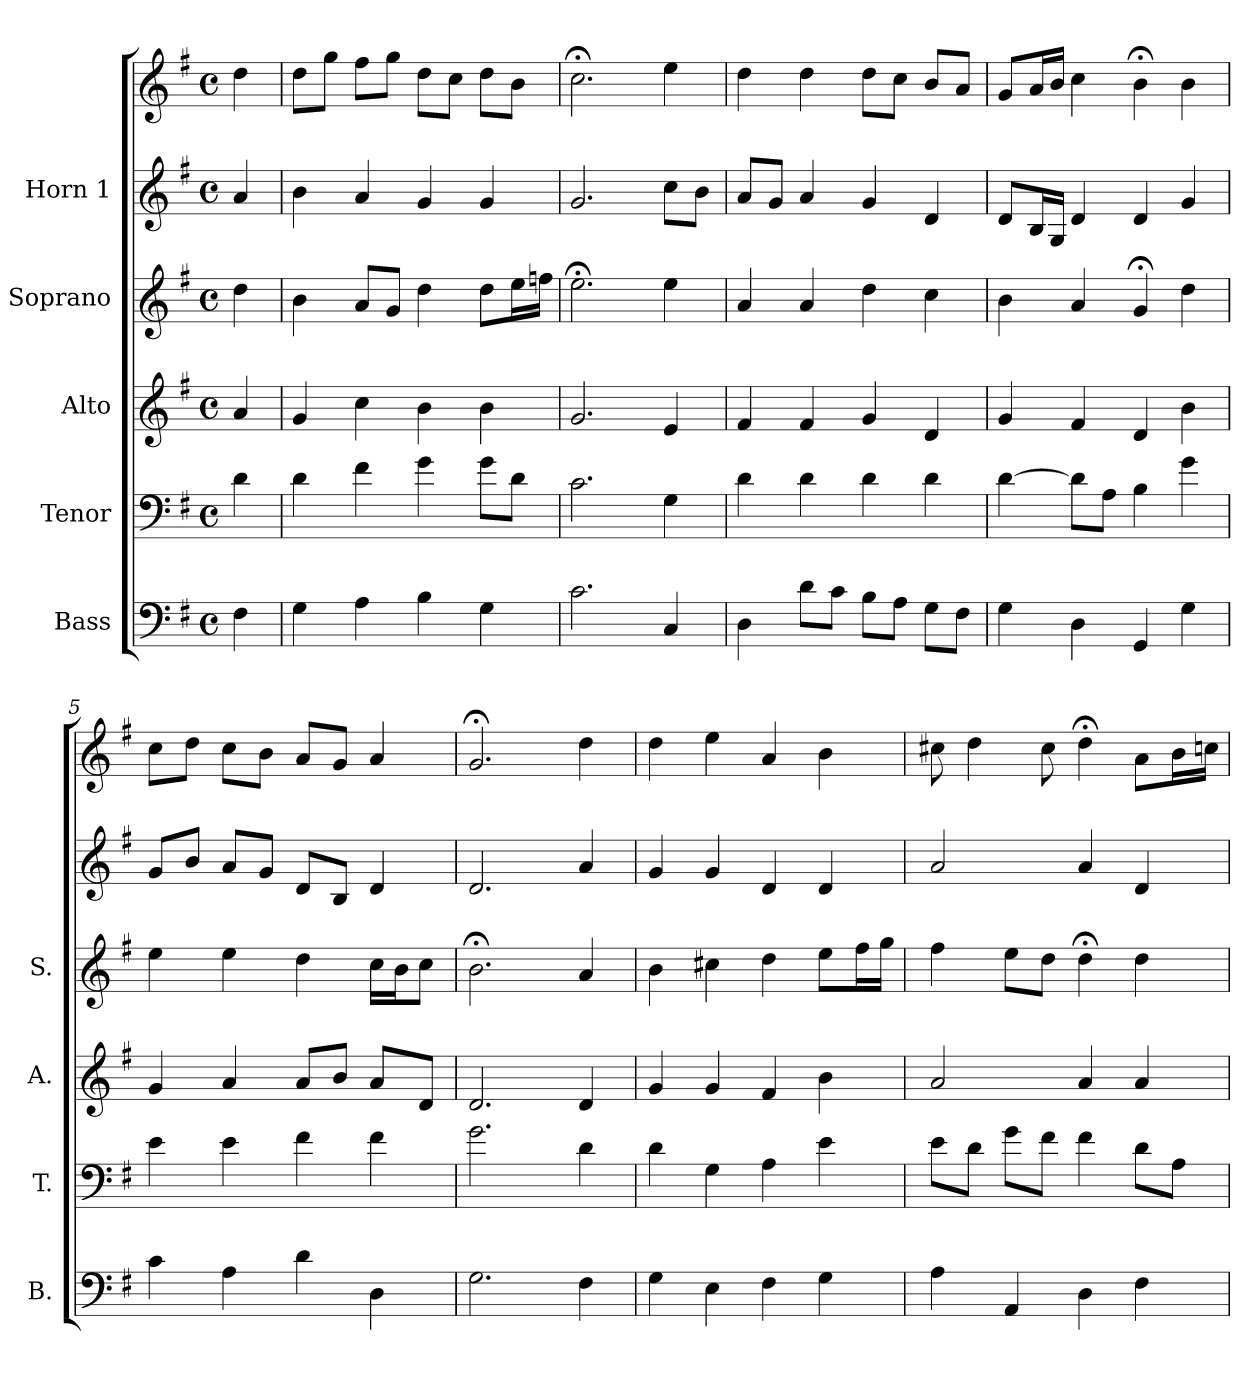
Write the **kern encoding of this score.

**kern	**kern	**kern	**kern	**kern	**kern
*part5	*part4	*part3	*part2	*part1	*part1
*staff6	*staff5	*staff4	*staff3	*staff2	*staff1
*I"Bass	*I"Tenor	*I"Alto	*I"Soprano	*I"Horn 1	*
*I'B.	*I'T.	*I'A.	*I'S.	*	*
*clefF4	*clefF4	*clefG2	*clefG2	*clefG2	*clefG2
*k[f#]	*k[f#]	*k[f#]	*k[f#]	*k[f#]	*k[f#]
*G:	*G:	*G:	*G:	*G:	*G:
*M4/4	*M4/4	*M4/4	*M4/4	*M4/4	*M4/4
*met(c)	*met(c)	*met(c)	*met(c)	*met(c)	*met(c)
=	=	=	=	=	=
4F#\	4d\	4a/	4dd\	4a/	4dd\
=1	=1	=1	=1	=1	=1
4G\	4d\	4g/	4b\	4b\	8dd\L
.	.	.	.	.	8gg\J
4A\	4f#\	4cc\	8a/L	4a/	8ff#\L
.	.	.	8g/J	.	8gg\J
4B\	4g\	4b\	4dd\	4g/	8dd\L
.	.	.	.	.	8cc\J
4G\	8g\L	4b\	8dd\L	4g/	8dd\L
.	8d\J	.	16ee\L	.	8b\J
.	.	.	16ffn\JJ	.	.
=2	=2	=2	=2	=2	=2
2.c\	2.c\	2.g/	2.ee;<\	2.g/	2.cc;<\
4C/	4G\	4e/	4ee\	8cc\L	4ee\
.	.	.	.	8b\J	.
=3	=3	=3	=3	=3	=3
4D\	4d\	4f#/	4a/	8a/L	4dd\
.	.	.	.	8g/J	.
8d\L	4d\	4f#/	4a/	4a/	4dd\
8c\J	.	.	.	.	.
8B\L	4d\	4g/	4dd\	4g/	8dd\L
8A\J	.	.	.	.	8cc\J
8G\L	4d\	4d/	4cc\	4d/	8b/L
8F#\J	.	.	.	.	8a/J
!!LO:LB:g=z
=4	=4	=4	=4	=4	=4
4G\	[4d\	4g/	4b\	8d/L	8g/L
.	.	.	.	16B/L	16a/L
.	.	.	.	16G/JJ	16b/JJ
4D\	8d\L]	4f#/	4a/	4d/	4cc\
.	8A\J	.	.	.	.
4GG/	4B\	4d/	4g;</	4d/	4b;<\
4G\	4g\	4b\	4dd\	4g/	4b\
=5	=5	=5	=5	=5	=5
4c\	4e\	4g/	4ee\	8g/L	8cc\L
.	.	.	.	8b/J	8dd\J
4A\	4e\	4a/	4ee\	8a/L	8cc\L
.	.	.	.	8g/J	8b\J
4d\	4f#\	8a/L	4dd\	8d/L	8a/L
.	.	8b/J	.	8B/J	8g/J
4D\	4f#\	8a/L	16cc\LL	4d/	4a/
.	.	.	16b\J	.	.
.	.	8d/J	8cc\J	.	.
=6	=6	=6	=6	=6	=6
2.G\	2.g\	2.d/	2.b;<\	2.d/	2.g;</
4F#\	4d\	4d/	4a/	4a/	4dd\
=7	=7	=7	=7	=7	=7
4G\	4d\	4g/	4b\	4g/	4dd\
4E\	4G\	4g/	4cc#X\	4g/	4ee\
4F#\	4A\	4f#/	4dd\	4d/	4a/
4G\	4e\	4b\	8ee\L	4d/	4b\
.	.	.	16ff#\L	.	.
.	.	.	16gg\JJ	.	.
!!LO:PB:g=z
=8	=8	=8	=8	=8	=8
4A\	8e\L	2a/	4ff#\	2a/	8cc#X\
.	8d\J	.	.	.	4dd\
4AA/	8g\L	.	8ee\L	.	.
.	8f#\J	.	8dd\J	.	8cc#\
4D\	4f#\	4a/	4dd;<\	4a/	4dd;<\
4F#\	8d\L	4a/	4dd\	4d/	8a\L
.	8A\J	.	.	.	16b\L
.	.	.	.	.	16ccn\JJ
=	=	=	=	=	=
*-	*-	*-	*-	*-	*-
